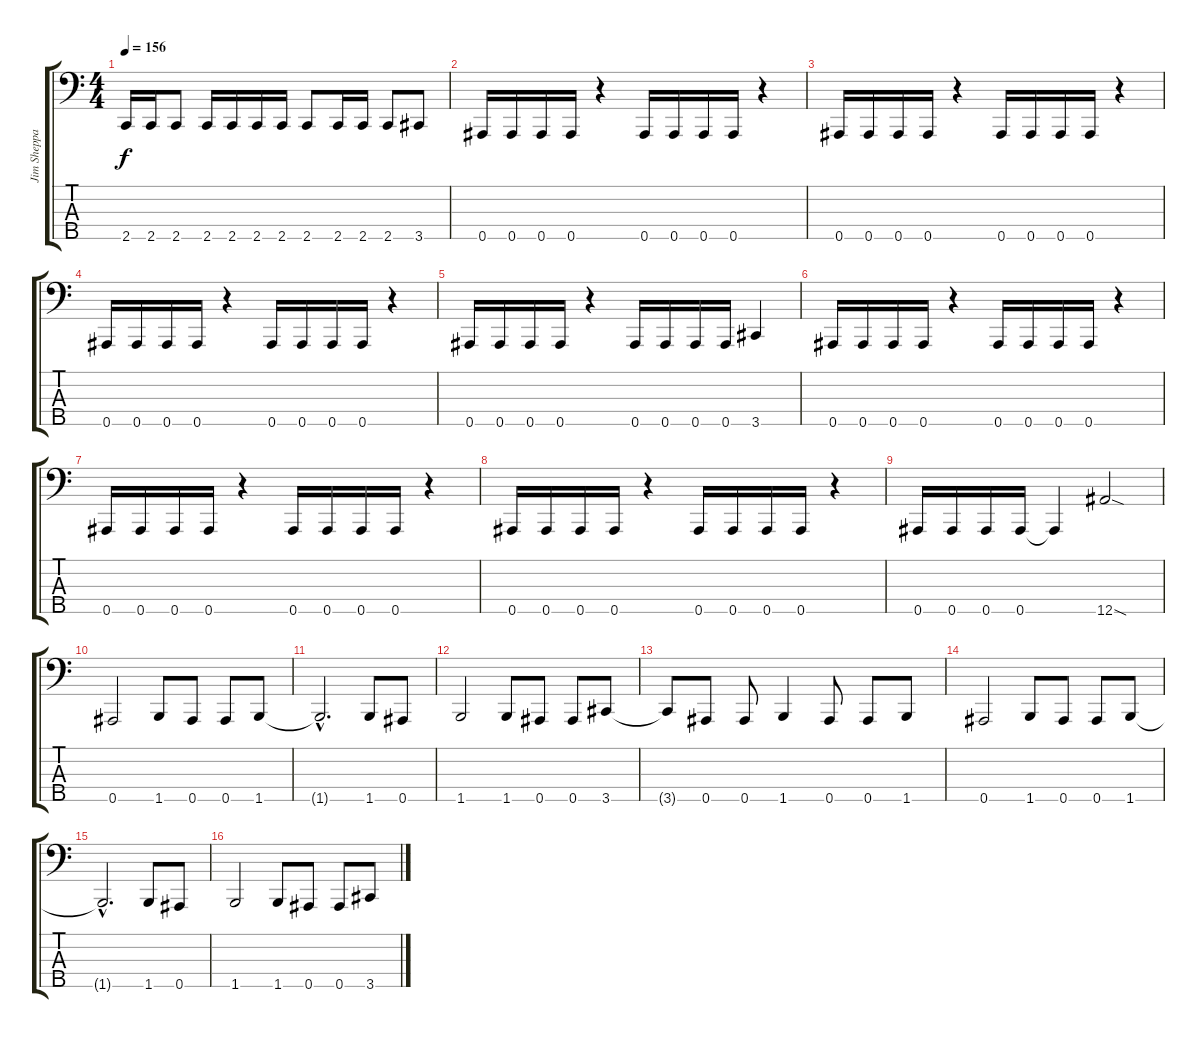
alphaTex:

\track ("Jim Sheppard" "Jim Sheppa") {instrument electricbasspick}
\staff {score tabs}
\tuning (Gb2 Db2 Ab1 Eb1 Bb0) {hide}
\ts (4 4)
\tempo 156
\clef f4
\ks c
2.5.16{dy f} 2.5.16 2.5.8 2.5.16 2.5.16 2.5.16 2.5.16 2.5.8 2.5.16 2.5.16 2.5.8 3.5.8 |
\section ("" "")
0.5.16 0.5.16 0.5.16 0.5.16 r.4 0.5.16 0.5.16 0.5.16 0.5.16 r.4 |
0.5.16 0.5.16 0.5.16 0.5.16 r.4 0.5.16 0.5.16 0.5.16 0.5.16 r.4 |
0.5.16 0.5.16 0.5.16 0.5.16 r.4 0.5.16 0.5.16 0.5.16 0.5.16 r.4 |
0.5.16 0.5.16 0.5.16 0.5.16 r.4 0.5.16 0.5.16 0.5.16 0.5.16 3.5.4 |
0.5.16 0.5.16 0.5.16 0.5.16 r.4 0.5.16 0.5.16 0.5.16 0.5.16 r.4 |
0.5.16 0.5.16 0.5.16 0.5.16 r.4 0.5.16 0.5.16 0.5.16 0.5.16 r.4 |
0.5.16 0.5.16 0.5.16 0.5.16 r.4 0.5.16 0.5.16 0.5.16 0.5.16 r.4 |
0.5.16 0.5.16 0.5.16 0.5.16 0.5{t}.4 12.5{sod}.2 |
\section ("" "")
0.5.2 1.5.8 0.5.8 0.5.8 1.5.8 |
1.5{hac t}.2{d} 1.5.8 0.5.8 |
1.5.2 1.5.8 0.5.8 0.5.8 3.5.8 |
3.5{t}.8 0.5.8 0.5.8 1.5.4 0.5.8 0.5.8 1.5.8 |
0.5.2 1.5.8 0.5.8 0.5.8 1.5.8 |
1.5{hac t}.2{d} 1.5.8 0.5.8 |
1.5.2 1.5.8 0.5.8 0.5.8 3.5.8
